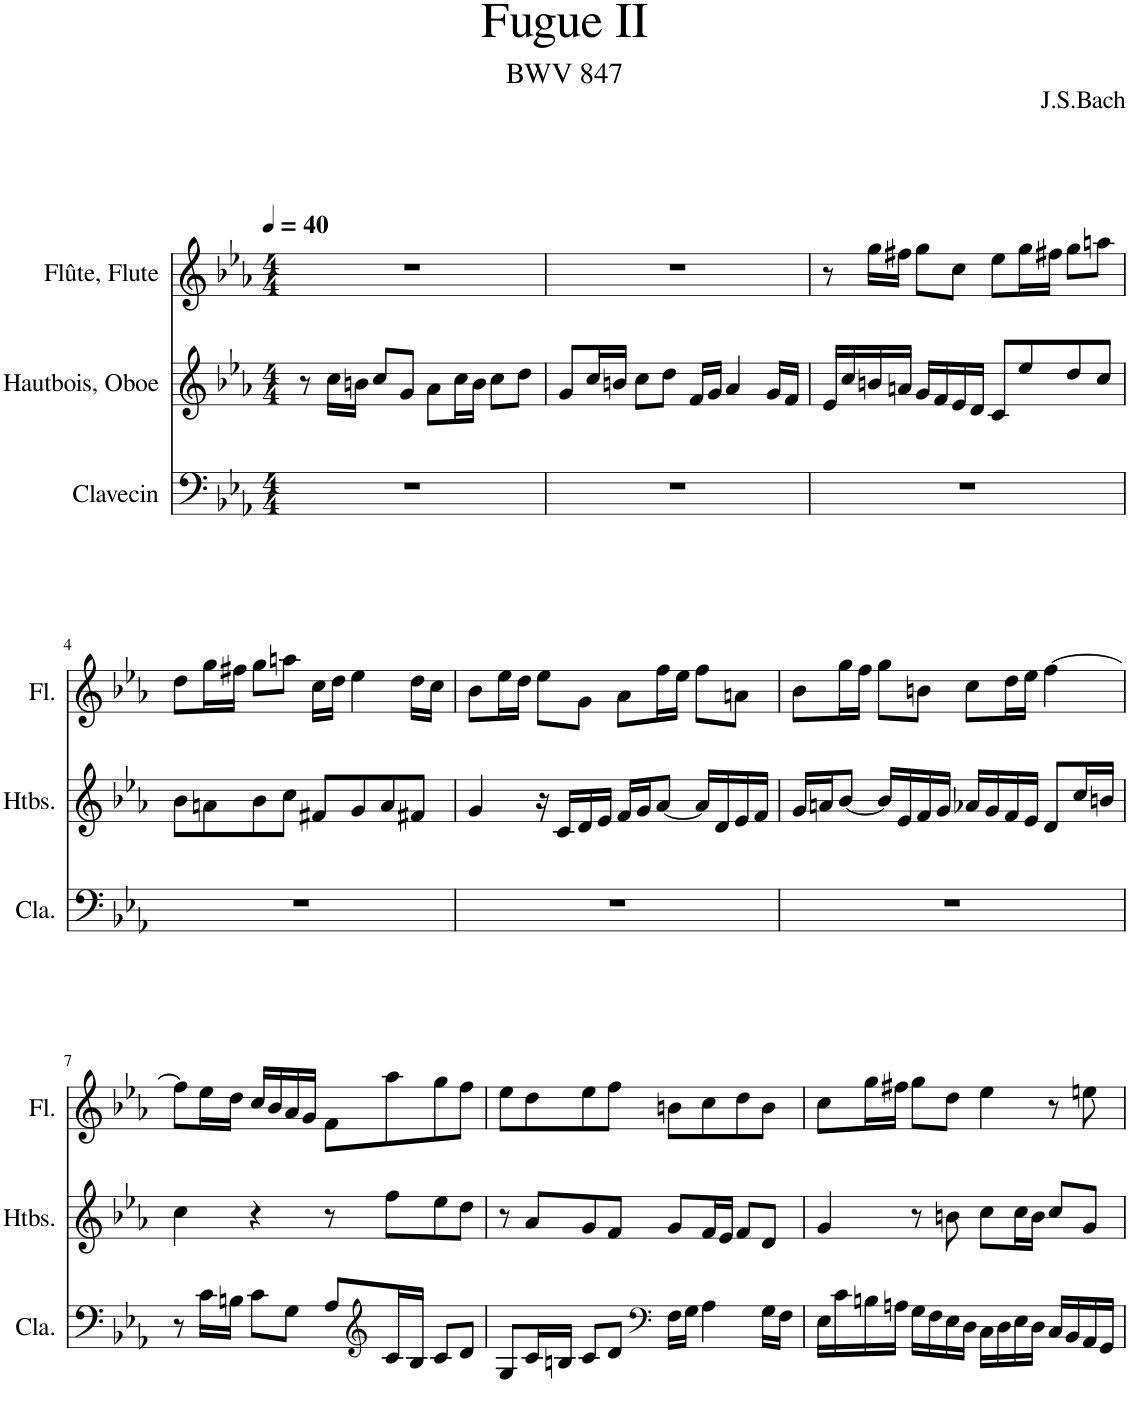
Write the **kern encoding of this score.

**kern	**kern	**kern
*part3	*part2	*part1
*staff3	*staff2	*staff1
*I"Clavecin	*I"Hautbois, Oboe	*I"Flûte, Flute
*I'Cla.	*I'Htbs.	*I'Fl.
*clefF4	*clefG2	*clefG2
*k[b-e-a-]	*k[b-e-a-]	*k[b-e-a-]
*M4/4	*M4/4	*M4/4
*MM40	*MM40	*MM40
=1	=1	=1
1r	8r	1r
.	16cc\LL	.
.	16bn\JJ	.
.	8cc/L	.
.	8g/J	.
.	8a-\L	.
.	16cc\L	.
.	16b\JJ	.
.	8cc\L	.
.	8dd\J	.
=2	=2	=2
1r	8g/L	1r
.	16cc/L	.
.	16bn/JJ	.
.	8cc\L	.
.	8dd\J	.
.	16f/LL	.
.	16g/JJ	.
.	4a-/	.
.	16g/LL	.
.	16f/JJ	.
=3	=3	=3
1r	16e-/LL	8r
.	16cc/	.
.	16bn/	16gg\LL
.	16an/JJ	16ff#X\JJ
.	16g/LL	8gg\L
.	16f/	.
.	16e-/	8cc\J
.	16d/JJ	.
.	8c/L	8ee-\L
.	8ee-/	16gg\L
.	.	16ff#X\JJ
.	8dd/	8gg\L
.	8cc/J	8aan\J
!!LO:LB:g=z
=4	=4	=4
1r	8b-\L	8dd\L
.	8an\	16gg\L
.	.	16ff#X\JJ
.	8b-\	8gg\L
.	8cc\J	8aan\J
.	8f#X/L	16cc\LL
.	.	16dd\JJ
.	8g/	4ee-\
.	8a/	.
.	8f#X/J	16dd\LL
.	.	16cc\JJ
=5	=5	=5
1r	4g/	8b-\L
.	.	16ee-\L
.	.	16dd\JJ
.	16r	8ee-\L
.	16c/LL	.
.	16d/	8g\J
.	16e-/JJ	.
.	16f/LL	8a-\L
.	16g/J	.
.	[8a-/J	16ff\L
.	.	16ee-\JJ
.	16a-/LL]	8ff\L
.	16d/	.
.	16e-/	8an\J
.	16f/JJ	.
=6	=6	=6
1r	16g/LL	8b-\L
.	16an/J	.
.	[8b-/J	16gg\L
.	.	16ff\JJ
.	16b-/LL]	8gg\L
.	16e-/	.
.	16f/	8bn\J
.	16g/JJ	.
.	16a-X/LL	8cc\L
.	16g/	.
.	16f/	16dd\L
.	16e-/JJ	16ee-\JJ
.	8d/L	[4ff\
.	16cc/L	.
.	16bn/JJ	.
!!LO:LB:g=z
=7	=7	=7
8r	4cc\	8ff\L]
16c\LL	.	16ee-\L
16Bn\JJ	.	16dd\JJ
8c\L	4r	16cc/LL
.	.	16b-/
8G\J	.	16a-/
.	.	16g/JJ
8A-/L	8r	8f\L
*clefG2	*	*
16c/L	8ff\L	8aa-\
16B/JJ	.	.
8c/L	8ee-\	8gg\
8d/J	8dd\J	8ff\J
=8	=8	=8
8G/L	8r	8ee-\L
16c/L	8a-/L	8dd\
16Bn/JJ	.	.
8c/L	8g/	8ee-\
8d/J	8f/J	8ff\J
*clefF4	*	*
16F\LL	8g/L	8bn\L
16G\JJ	.	.
4A-\	16f/L	8cc\
.	16e-/JJ	.
.	8f/L	8dd\
16G\LL	8d/J	8b\J
16F\JJ	.	.
=9	=9	=9
16E-\LL	4g/	8cc\L
16c\	.	.
16Bn\	.	16gg\L
16An\JJ	.	16ff#X\JJ
16G\LL	8r	8gg\L
16F\	.	.
16E-\	8bn\	8dd\J
16D\JJ	.	.
16C\LL	8cc\L	4ee-\
16D\	.	.
16E-\	16cc\L	.
16D\JJ	16b\JJ	.
16C/LL	8cc/L	8r
16BB-/	.	.
16AA-/	8g/J	8een\
16GG/JJ	.	.
=	=	=
*-	*-	*-
